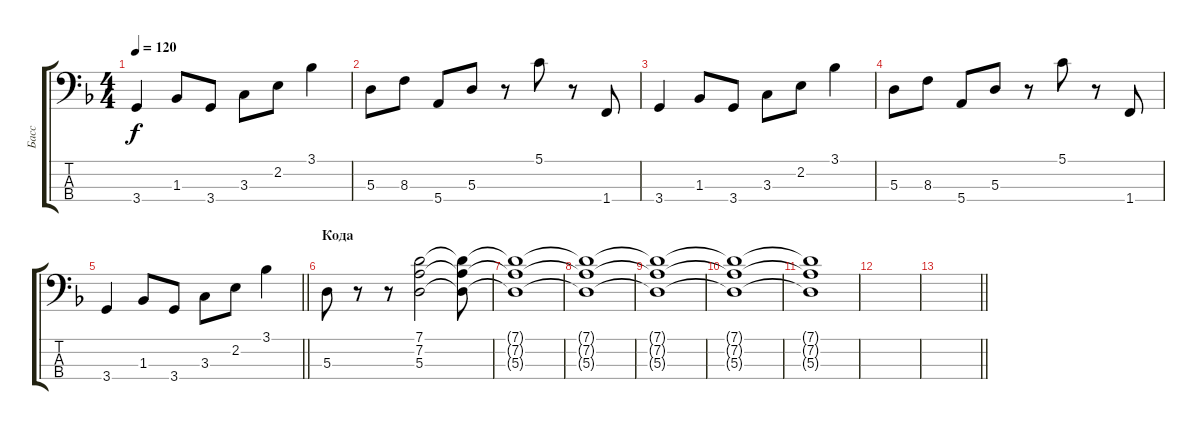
\track ("Басс" "Басс") {instrument electricbassfinger}
\staff {score tabs}
\tuning (G2 D2 A1 E1) {hide}
\ts (4 4)
\tempo 120
\clef f4
\ks dminor
3.4.4{dy f} 1.3.8 3.4.8 3.3.8 2.2.8 3.1.4 |
5.3.8 8.3.8 5.4.8 5.3.8 r.8 5.1.8 r.8 1.4.8 |
3.4.4 1.3.8 3.4.8 3.3.8 2.2.8 3.1.4 |
5.3.8 8.3.8 5.4.8 5.3.8 r.8 5.1.8 r.8 1.4.8 |
\barLineRight lightlight
3.4.4 1.3.8 3.4.8 3.3.8 2.2.8 3.1.4 |
\section ("" "Кода")
5.3.8 r.8 r.8 (7.1 7.2 5.3).2 (7.1{t} 7.2{t} 5.3{t}).8 |
(7.1{t} 7.2{t} 5.3{t}).1 |
(7.1{t} 7.2{t} 5.3{t}).1 |
(7.1{t} 7.2{t} 5.3{t}).1 |
(7.1{t} 7.2{t} 5.3{t}).1 |
(7.1{t} 7.2{t} 5.3{t}).1 |
|
\barLineRight lightlight
